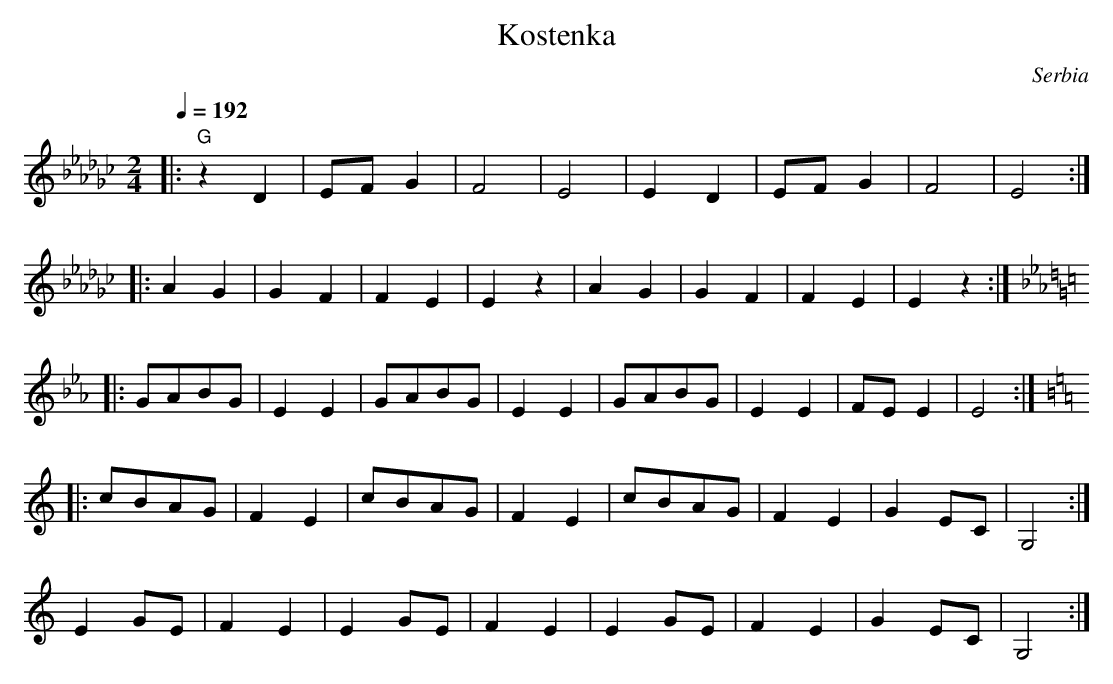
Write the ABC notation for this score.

X:1
T:Kostenka
O:Serbia
M:2/4
L:1/8
Q:1/4=192
K:Ebm
|:"G" z2D2|EFG2|F4|E4|E2D2|EFG2|F4|E4:|
|:A2G2|G2F2|F2E2|E2z2|A2G2|G2F2|F2E2|E2z2:|
K:Eb
|:GABG|E2E2|GABG|E2E2|GABG|E2E2|FEE2|E4:|
K:C
|:cBAG|F2E2|cBAG|F2E2|cBAG|F2E2|G2EC|G,4:|
E2GE|F2E2|E2GE|F2E2|E2GE|F2E2|G2EC|G,4:|
